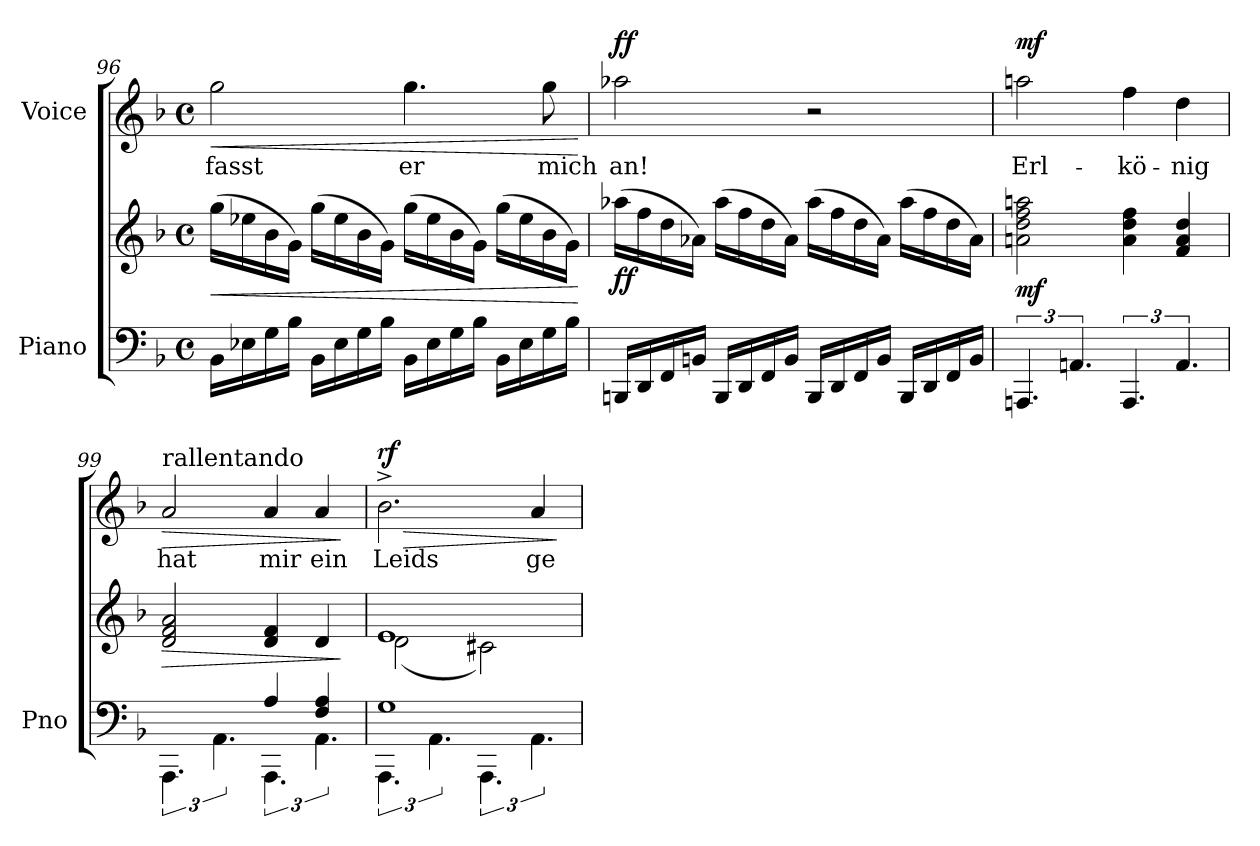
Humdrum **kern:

**kern	**kern	**dynam	**kern	**text	**dynam
*part2	*part2	*part2	*part1	*part1	*part1
*staff3	*staff2	*staff2/3	*staff1	*staff1	*staff1
*I"Piano	*	*	*I"Voice	*	*
*I'Pno	*	*	*	*	*
*clefF4	*clefG2	*	*clefG2	*	*
*k[b-]	*k[b-]	*	*k[b-]	*	*
*M4/4	*M4/4	*	*M4/4	*	*
*met(c)	*met(c)	*	*met(c)	*	*
=96	=96	=96	=96	=96	=96
!	!	!LO:HP:b	!	!LO:LY:b	!LO:HP:b
16BB-\LL	(>16gg\LL	<	2gg\	fasst	<
16E-X\	16ee-X\	.	.	.	.
16G\	16b-\	.	.	.	.
16B-\JJ	16g\JJ)	.	.	.	.
16BB-\LL	(>16gg\LL	.	.	.	.
16E-\	16ee-\	.	.	.	.
16G\	16b-\	.	.	.	.
16B-\JJ	16g\JJ)	.	.	.	.
!	!	!	!	!LO:LY:b	!
16BB-\LL	(>16gg\LL	.	4.gg\	er	.
16E-\	16ee-\	.	.	.	.
16G\	16b-\	.	.	.	.
16B-\JJ	16g\JJ)	.	.	.	.
16BB-\LL	(>16gg\LL	.	.	.	.
16E-\	16ee-\	.	.	.	.
!	!	!	!	!LO:LY:b	!
16G\	16b-\	.	8gg\	mich	.
16B-\JJ	16g\JJ)	.	.	.	.
.	.	[	.	.	[
!!LO:LB:g=z
=97	=97	=97	=97	=97	=97
!	!	!LO:DY:b	!	!LO:LY:b	!LO:DY:a
16BBBn/LL	(>16aa-X\LL	ff	2aa-X\	an!	ff
16DD/	16ff\	.	.	.	.
16FF/	16dd\	.	.	.	.
16BBn/JJ	16a-X\JJ)	.	.	.	.
16BBB/LL	(>16aa-\LL	.	.	.	.
16DD/	16ff\	.	.	.	.
16FF/	16dd\	.	.	.	.
16BB/JJ	16a-\JJ)	.	.	.	.
16BBB/LL	(>16aa-\LL	.	2r	.	.
16DD/	16ff\	.	.	.	.
16FF/	16dd\	.	.	.	.
16BB/JJ	16a-\JJ)	.	.	.	.
16BBB/LL	(>16aa-\LL	.	.	.	.
16DD/	16ff\	.	.	.	.
16FF/	16dd\	.	.	.	.
16BB/JJ	16a-\JJ)	.	.	.	.
=98	=98	=98	=98	=98	=98
!	!	!LO:DY:b	!	!LO:LY:b	!LO:DY:a
6.AAAn/	2an\ 2dd\ 2ff\ 2aan\	mf	2aan\	Erl-	mf
6.AAn/	.	.	.	.	.
!	!	!	!	!LO:LY:b	!
6.AAA/	4a\ 4dd\ 4ff\	.	4ff\	-kö-	.
!	!	!	!	!LO:LY:b	!
6.AA/	4f/ 4a/ 4dd/	.	4dd\	-nig	.
=99	=99	=99	=99	=99	=99
*	*	*	*MM110	*	*
*^	*	*	*	*	*
!	!	!	!	!LO:TX:a:t=rallentando	!	!
!	!	!	!LO:HP:b	!	!LO:LY:b	!LO:HP:b
6.AAA\	2ryy	2d/ 2f/ 2a/	>	2a/	hat	>
6.AA\	.	.	.	.	.	.
!	!	!	!	!	!LO:LY:b	!
6.AAA\	4A/	4d/ 4f/	.	4a/	mir	.
!	!	!	!	!	!LO:LY:b	!
6.AA\	4F/ 4A/	4d/	.	4a/	ein	.
*v	*v	*	*	*	*	*
.	.	]	.	.	]
=100	=100	=100	=100	=100	=100
*^	*^	*	*	*	*
!	!	!	!	!	!	!LO:LY:b	!LO:HP:b
!	!	!	!	!	!	!	!LO:DY:n=1:a
6.AAA\	1G	1e	(<2d\	.	2.b-^\	Leids	> rf
6.AA\	.	.	.	.	.	.	.
6.AAA\	.	.	2c#X\)	.	.	.	.
!	!	!	!	!	!	!LO:LY:b	!
6.AA\	.	.	.	.	4a/	ge-	.
*v	*v	*	*	*	*	*	*
*	*v	*v	*	*	*	*
.	.	.	.	.	]
=	=	=	=	=	=
*-	*-	*-	*-	*-	*-
